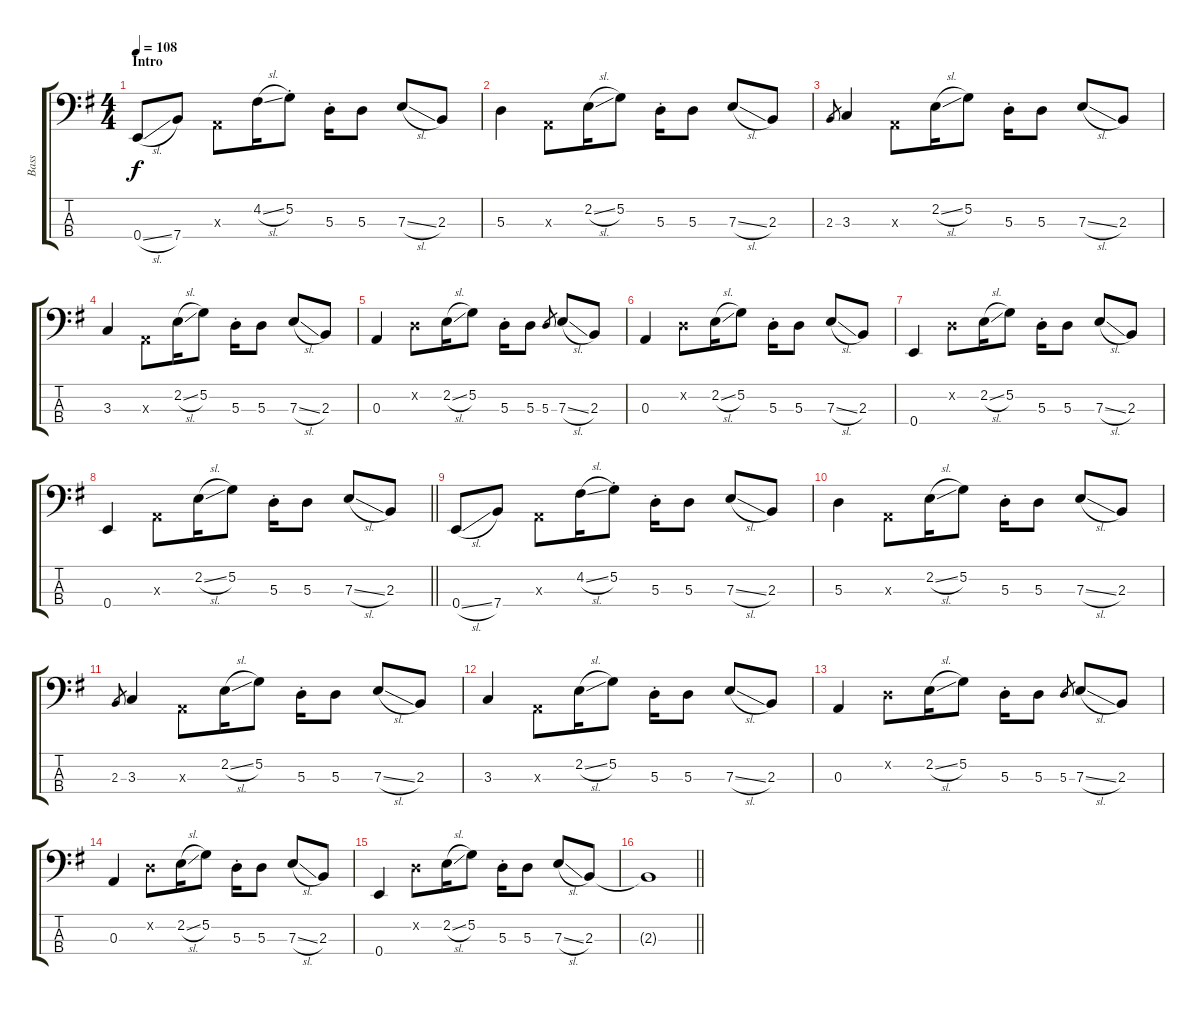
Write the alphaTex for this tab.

\track ("Bass" "Bass") {instrument electricbasspick}
\staff {score tabs}
\tuning (G2 D2 A1 E1) {hide}
\ts (4 4)
\section ("" "Intro")
\tempo 108
\clef f4
\ks g
0.4{sl}.8{dy f instrument electricbasspick} 7.4.8 0.3{x}.8 4.2{sl}.16 5.2{st}.8 5.3{st}.16 5.3.8 7.3{sl}.8 2.3.8 |
5.3.4 0.3{x}.8 2.2{sl}.16 5.2.8 5.3{st}.16 5.3.8 7.3{sl}.8 2.3.8 |
2.3.8{gr} 3.3.4 0.3{x}.8 2.2{sl}.16 5.2.8 5.3{st}.16 5.3.8 7.3{sl}.8 2.3.8 |
3.3.4 0.3{x}.8 2.2{sl}.16 5.2.8 5.3{st}.16 5.3.8 7.3{sl}.8 2.3.8 |
0.3.4 0.2{x}.8 2.2{sl}.16 5.2.8 5.3{st}.16 5.3.8 5.3.8{gr} 7.3{sl}.8 2.3.8 |
0.3.4 0.2{x}.8 2.2{sl}.16 5.2.8 5.3{st}.16 5.3.8 7.3{sl}.8 2.3.8 |
0.4.4 0.2{x}.8 2.2{sl}.16 5.2.8 5.3{st}.16 5.3.8 7.3{sl}.8 2.3.8 |
\barLineRight lightlight
0.4.4 0.3{x}.8 2.2{sl}.16 5.2.8 5.3{st}.16 5.3.8 7.3{sl}.8 2.3.8 |
0.4{sl}.8 7.4.8 0.3{x}.8 4.2{sl}.16 5.2{st}.8 5.3{st}.16 5.3.8 7.3{sl}.8 2.3.8 |
5.3.4 0.3{x}.8 2.2{sl}.16 5.2.8 5.3{st}.16 5.3.8 7.3{sl}.8 2.3.8 |
2.3.8{gr} 3.3.4 0.3{x}.8 2.2{sl}.16 5.2.8 5.3{st}.16 5.3.8 7.3{sl}.8 2.3.8 |
3.3.4 0.3{x}.8 2.2{sl}.16 5.2.8 5.3{st}.16 5.3.8 7.3{sl}.8 2.3.8 |
0.3.4 0.2{x}.8 2.2{sl}.16 5.2.8 5.3{st}.16 5.3.8 5.3.8{gr} 7.3{sl}.8 2.3.8 |
0.3.4 0.2{x}.8 2.2{sl}.16 5.2.8 5.3{st}.16 5.3.8 7.3{sl}.8 2.3.8 |
0.4.4 0.2{x}.8 2.2{sl}.16 5.2.8 5.3{st}.16 5.3.8 7.3{sl}.8 2.3.8 |
\barLineRight lightlight
2.3{t}.1
